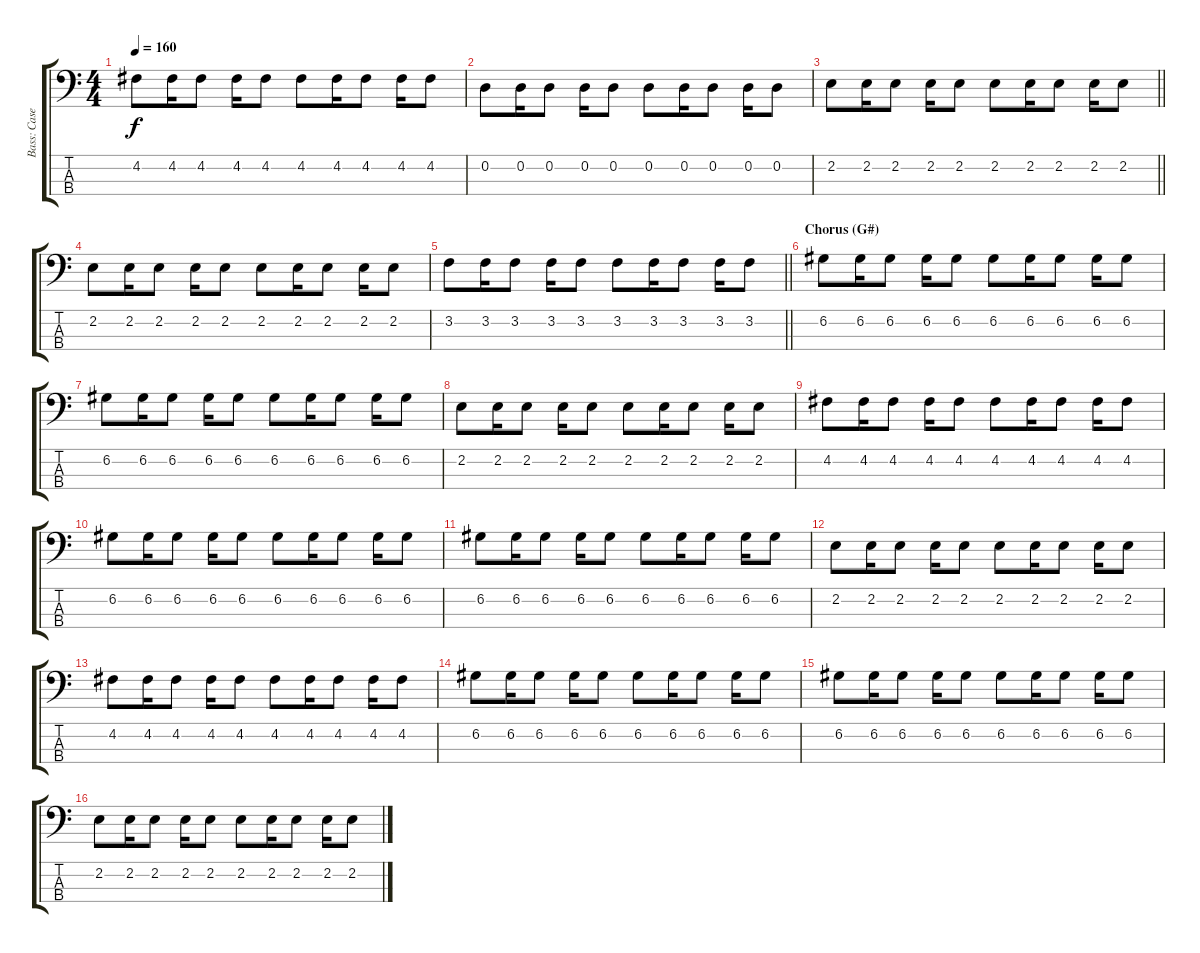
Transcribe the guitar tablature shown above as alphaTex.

\track ("Bass: Casey Slade" "Bass: Case") {instrument electricbassfinger}
\staff {score tabs}
\tuning (G2 D2 A1 E1) {hide}
\ts (4 4)
\tempo 160
\clef f4
\ks c
4.2.8{dy f} 4.2.16 4.2.8 4.2.16 4.2.8 4.2.8 4.2.16 4.2.8 4.2.16 4.2.8 |
0.2.8 0.2.16 0.2.8 0.2.16 0.2.8 0.2.8 0.2.16 0.2.8 0.2.16 0.2.8 |
\barLineRight lightlight
2.2.8 2.2.16 2.2.8 2.2.16 2.2.8 2.2.8 2.2.16 2.2.8 2.2.16 2.2.8 |
2.2.8 2.2.16 2.2.8 2.2.16 2.2.8 2.2.8 2.2.16 2.2.8 2.2.16 2.2.8 |
\barLineRight lightlight
3.2.8 3.2.16 3.2.8 3.2.16 3.2.8 3.2.8 3.2.16 3.2.8 3.2.16 3.2.8 |
\section ("" "Chorus (G#)")
6.2.8 6.2.16 6.2.8 6.2.16 6.2.8 6.2.8 6.2.16 6.2.8 6.2.16 6.2.8 |
6.2.8 6.2.16 6.2.8 6.2.16 6.2.8 6.2.8 6.2.16 6.2.8 6.2.16 6.2.8 |
2.2.8 2.2.16 2.2.8 2.2.16 2.2.8 2.2.8 2.2.16 2.2.8 2.2.16 2.2.8 |
4.2.8 4.2.16 4.2.8 4.2.16 4.2.8 4.2.8 4.2.16 4.2.8 4.2.16 4.2.8 |
6.2.8 6.2.16 6.2.8 6.2.16 6.2.8 6.2.8 6.2.16 6.2.8 6.2.16 6.2.8 |
6.2.8 6.2.16 6.2.8 6.2.16 6.2.8 6.2.8 6.2.16 6.2.8 6.2.16 6.2.8 |
2.2.8 2.2.16 2.2.8 2.2.16 2.2.8 2.2.8 2.2.16 2.2.8 2.2.16 2.2.8 |
4.2.8 4.2.16 4.2.8 4.2.16 4.2.8 4.2.8 4.2.16 4.2.8 4.2.16 4.2.8 |
6.2.8 6.2.16 6.2.8 6.2.16 6.2.8 6.2.8 6.2.16 6.2.8 6.2.16 6.2.8 |
6.2.8 6.2.16 6.2.8 6.2.16 6.2.8 6.2.8 6.2.16 6.2.8 6.2.16 6.2.8 |
2.2.8 2.2.16 2.2.8 2.2.16 2.2.8 2.2.8 2.2.16 2.2.8 2.2.16 2.2.8
